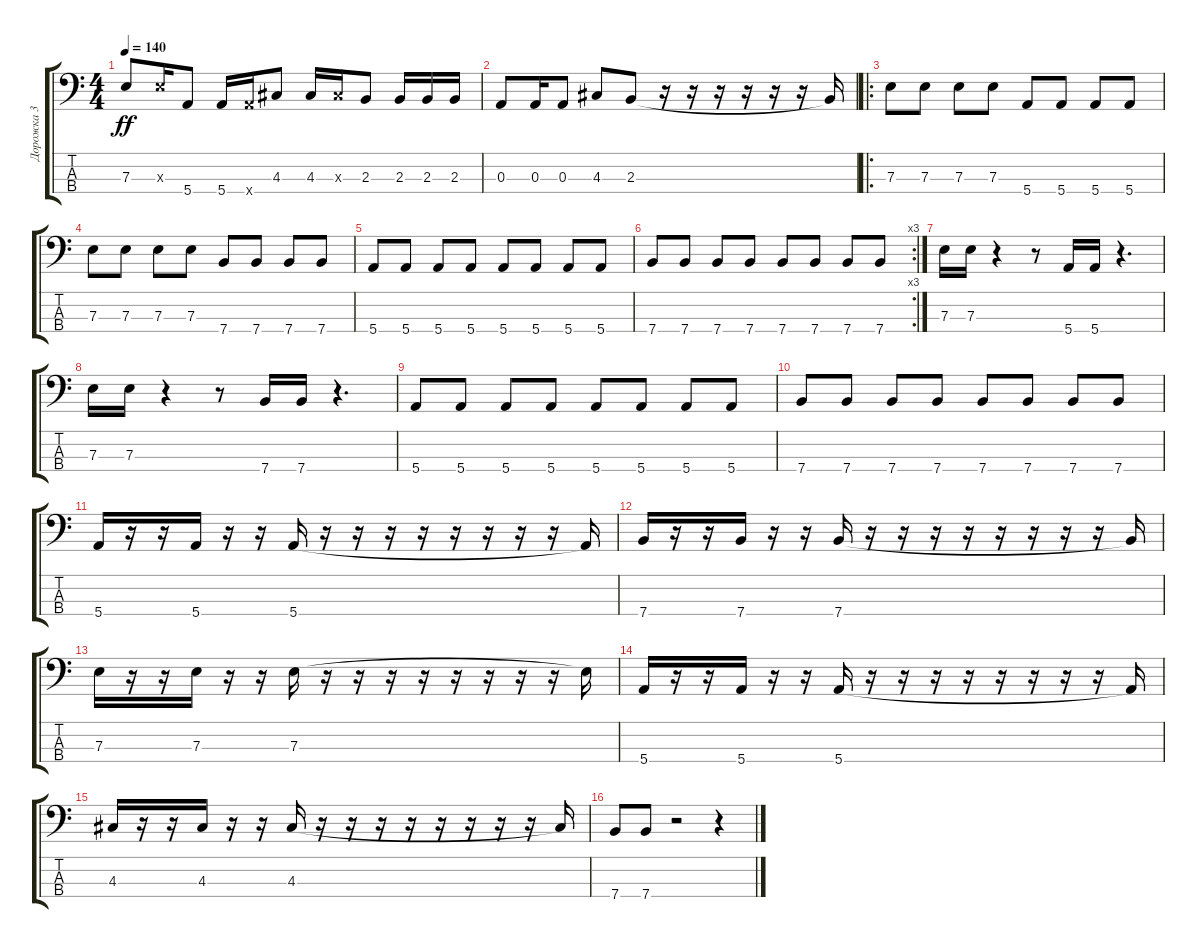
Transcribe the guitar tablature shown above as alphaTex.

\track ("Дорожка 3" "Дорожка 3") {instrument electricbassfinger}
\staff {score tabs}
\tuning (G2 D2 A1 E1) {hide}
\ts (4 4)
\tempo 140
\clef f4
\ks c
7.3.8{dy ff} 7.3{x}.16 5.4.8 5.4.16 5.4{x}.16 4.3.8 4.3.16 4.3{x}.16 2.3.8 2.3.16 2.3.16 2.3.16 |
0.3.8 0.3.16 0.3.8 4.3.8 2.3.8 r.16 r.16 r.16 r.16 r.16 r.16 2.3{t}.16 |
\ro
7.3.8 7.3.8 7.3.8 7.3.8 5.4.8 5.4.8 5.4.8 5.4.8 |
7.3.8 7.3.8 7.3.8 7.3.8 7.4.8 7.4.8 7.4.8 7.4.8 |
5.4.8 5.4.8 5.4.8 5.4.8 5.4.8 5.4.8 5.4.8 5.4.8 |
\rc 3
7.4.8 7.4.8 7.4.8 7.4.8 7.4.8 7.4.8 7.4.8 7.4.8 |
7.3.16 7.3.16 r.4 r.8 5.4.16 5.4.16 r.4{d} |
7.3.16 7.3.16 r.4 r.8 7.4.16 7.4.16 r.4{d} |
5.4.8 5.4.8 5.4.8 5.4.8 5.4.8 5.4.8 5.4.8 5.4.8 |
7.4.8 7.4.8 7.4.8 7.4.8 7.4.8 7.4.8 7.4.8 7.4.8 |
5.4.16 r.16 r.16 5.4.16 r.16 r.16 5.4.16 r.16 r.16 r.16 r.16 r.16 r.16 r.16 r.16 5.4{t}.16 |
7.4.16 r.16 r.16 7.4.16 r.16 r.16 7.4.16 r.16 r.16 r.16 r.16 r.16 r.16 r.16 r.16 7.4{t}.16 |
7.3.16 r.16 r.16 7.3.16 r.16 r.16 7.3.16 r.16 r.16 r.16 r.16 r.16 r.16 r.16 r.16 7.3{t}.16 |
5.4.16 r.16 r.16 5.4.16 r.16 r.16 5.4.16 r.16 r.16 r.16 r.16 r.16 r.16 r.16 r.16 5.4{t}.16 |
4.3.16 r.16 r.16 4.3.16 r.16 r.16 4.3.16 r.16 r.16 r.16 r.16 r.16 r.16 r.16 r.16 4.3{t}.16 |
7.4.8 7.4.8 r.2 r.4
